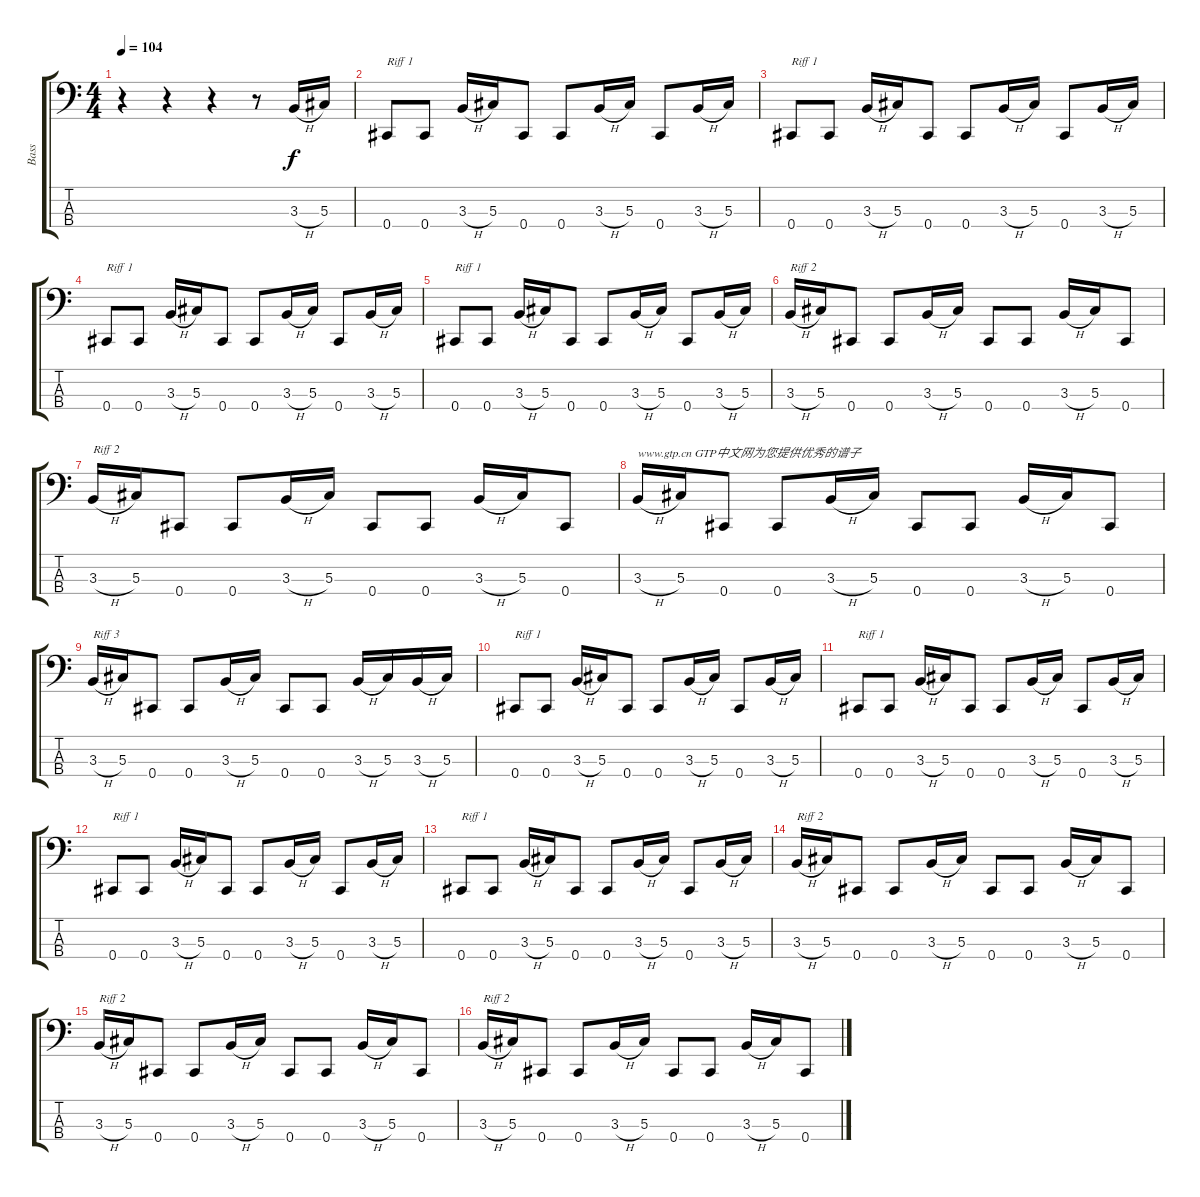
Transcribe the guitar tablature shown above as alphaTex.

\track ("Bass" "Bass") {instrument electricbassfinger}
\staff {score tabs}
\tuning (Gb2 Db2 Ab1 Db1) {hide}
\ts (4 4)
\tempo 104
\clef f4
\ks c
r.4{dy f instrument electricbassfinger} r.4 r.4 r.8 3.3{h}.16 5.3.16 |
0.4.8{txt "Riff 1"} 0.4.8 3.3{h}.16 5.3.16 0.4.8 0.4.8 3.3{h}.16 5.3.16 0.4.8 3.3{h}.16 5.3.16 |
0.4.8{txt "Riff 1"} 0.4.8 3.3{h}.16 5.3.16 0.4.8 0.4.8 3.3{h}.16 5.3.16 0.4.8 3.3{h}.16 5.3.16 |
0.4.8{txt "Riff 1"} 0.4.8 3.3{h}.16 5.3.16 0.4.8 0.4.8 3.3{h}.16 5.3.16 0.4.8 3.3{h}.16 5.3.16 |
0.4.8{txt "Riff 1"} 0.4.8 3.3{h}.16 5.3.16 0.4.8 0.4.8 3.3{h}.16 5.3.16 0.4.8 3.3{h}.16 5.3.16 |
3.3{h}.16{txt "Riff 2"} 5.3.16 0.4.8 0.4.8 3.3{h}.16 5.3.16 0.4.8 0.4.8 3.3{h}.16 5.3.16 0.4.8 |
3.3{h}.16{txt "Riff 2"} 5.3.16 0.4.8 0.4.8 3.3{h}.16 5.3.16 0.4.8 0.4.8 3.3{h}.16 5.3.16 0.4.8 |
3.3{h}.16{txt "www.gtp.cn GTP中文网为您提供优秀的谱子"} 5.3.16 0.4.8 0.4.8 3.3{h}.16 5.3.16 0.4.8 0.4.8 3.3{h}.16 5.3.16 0.4.8 |
3.3{h}.16{txt "Riff 3"} 5.3.16 0.4.8 0.4.8 3.3{h}.16 5.3.16 0.4.8 0.4.8 3.3{h}.16 5.3.16 3.3{h}.16 5.3.16 |
0.4.8{txt "Riff 1"} 0.4.8 3.3{h}.16 5.3.16 0.4.8 0.4.8 3.3{h}.16 5.3.16 0.4.8 3.3{h}.16 5.3.16 |
0.4.8{txt "Riff 1"} 0.4.8 3.3{h}.16 5.3.16 0.4.8 0.4.8 3.3{h}.16 5.3.16 0.4.8 3.3{h}.16 5.3.16 |
0.4.8{txt "Riff 1"} 0.4.8 3.3{h}.16 5.3.16 0.4.8 0.4.8 3.3{h}.16 5.3.16 0.4.8 3.3{h}.16 5.3.16 |
0.4.8{txt "Riff 1"} 0.4.8 3.3{h}.16 5.3.16 0.4.8 0.4.8 3.3{h}.16 5.3.16 0.4.8 3.3{h}.16 5.3.16 |
3.3{h}.16{txt "Riff 2"} 5.3.16 0.4.8 0.4.8 3.3{h}.16 5.3.16 0.4.8 0.4.8 3.3{h}.16 5.3.16 0.4.8 |
3.3{h}.16{txt "Riff 2"} 5.3.16 0.4.8 0.4.8 3.3{h}.16 5.3.16 0.4.8 0.4.8 3.3{h}.16 5.3.16 0.4.8 |
3.3{h}.16{txt "Riff 2"} 5.3.16 0.4.8 0.4.8 3.3{h}.16 5.3.16 0.4.8 0.4.8 3.3{h}.16 5.3.16 0.4.8
